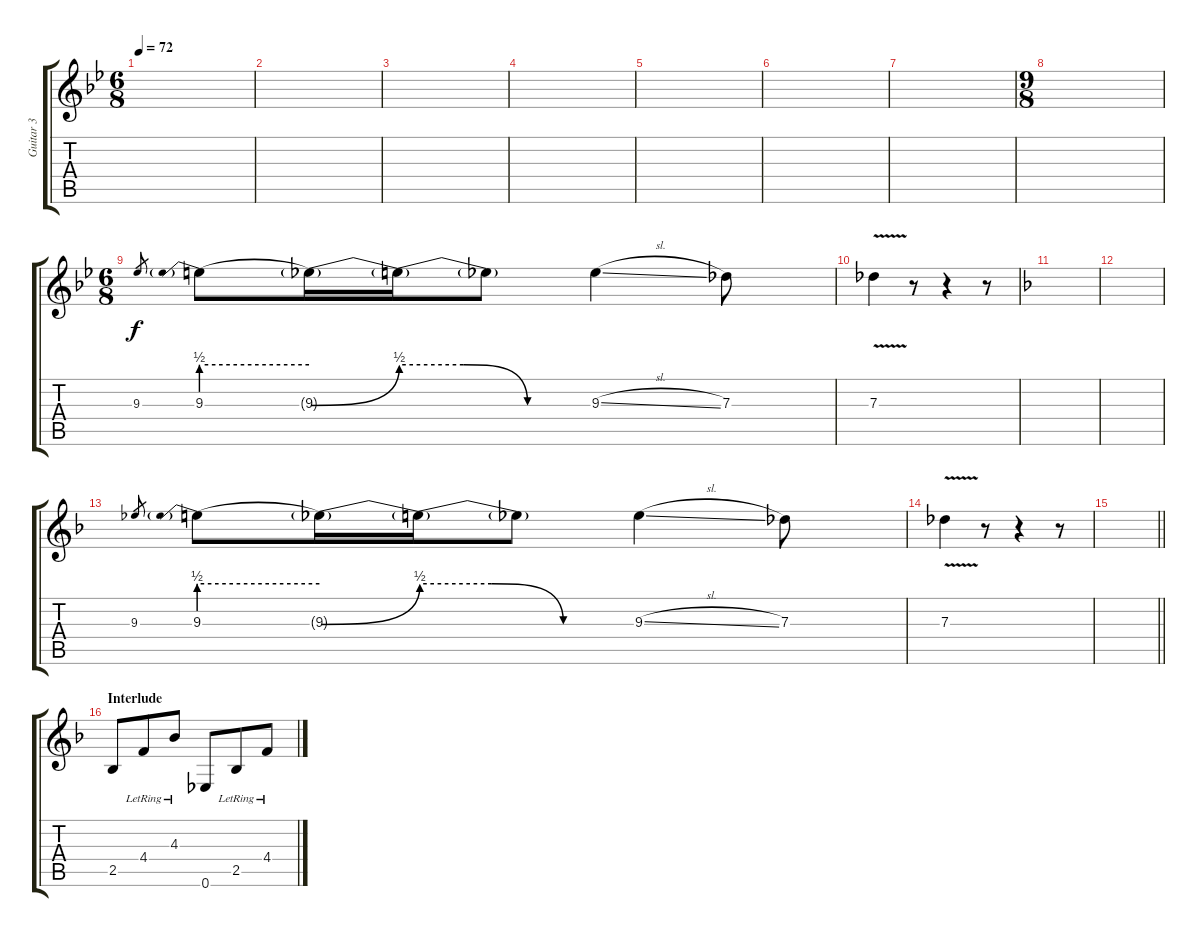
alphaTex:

\track ("Guitar 3" "Guitar 3") {instrument distortionguitar}
\staff {score tabs}
\tuning (Eb4 Bb3 Gb3 Db3 Ab2 Eb2) {hide}
\ts (6 8)
\tempo 72
\clef g2
\ks bb
|
|
|
|
|
|
|
\ts (9 8)
|
\ts (6 8)
9.3.8{gr} 9.3{be (prebend 0 2 60 2)}.8 9.3{be (bend 0 0 60 2) t}.16 9.3{be (custom 0 2 20 2 40 0 60 0) t}.16 9.3{t}.8 9.3{sl}.4 7.3.8 |
7.3{v}.4 r.8 r.4 r.8 |
\ks f
|
|
9.3.8{gr} 9.3{be (prebend 0 2 60 2)}.8 9.3{be (bend 0 0 60 2) t}.16 9.3{be (custom 0 2 20 2 40 0 60 0) t}.16 9.3{t}.8 9.3{sl}.4 7.3.8 |
7.3{v}.4 r.8 r.4 r.8 |
\barLineRight lightlight
|
\section ("" "Interlude")
2.5.8{dy f} 4.4{lr}.8 4.3{lr}.8 0.6.8 2.5{lr}.8 4.4{lr}.8
